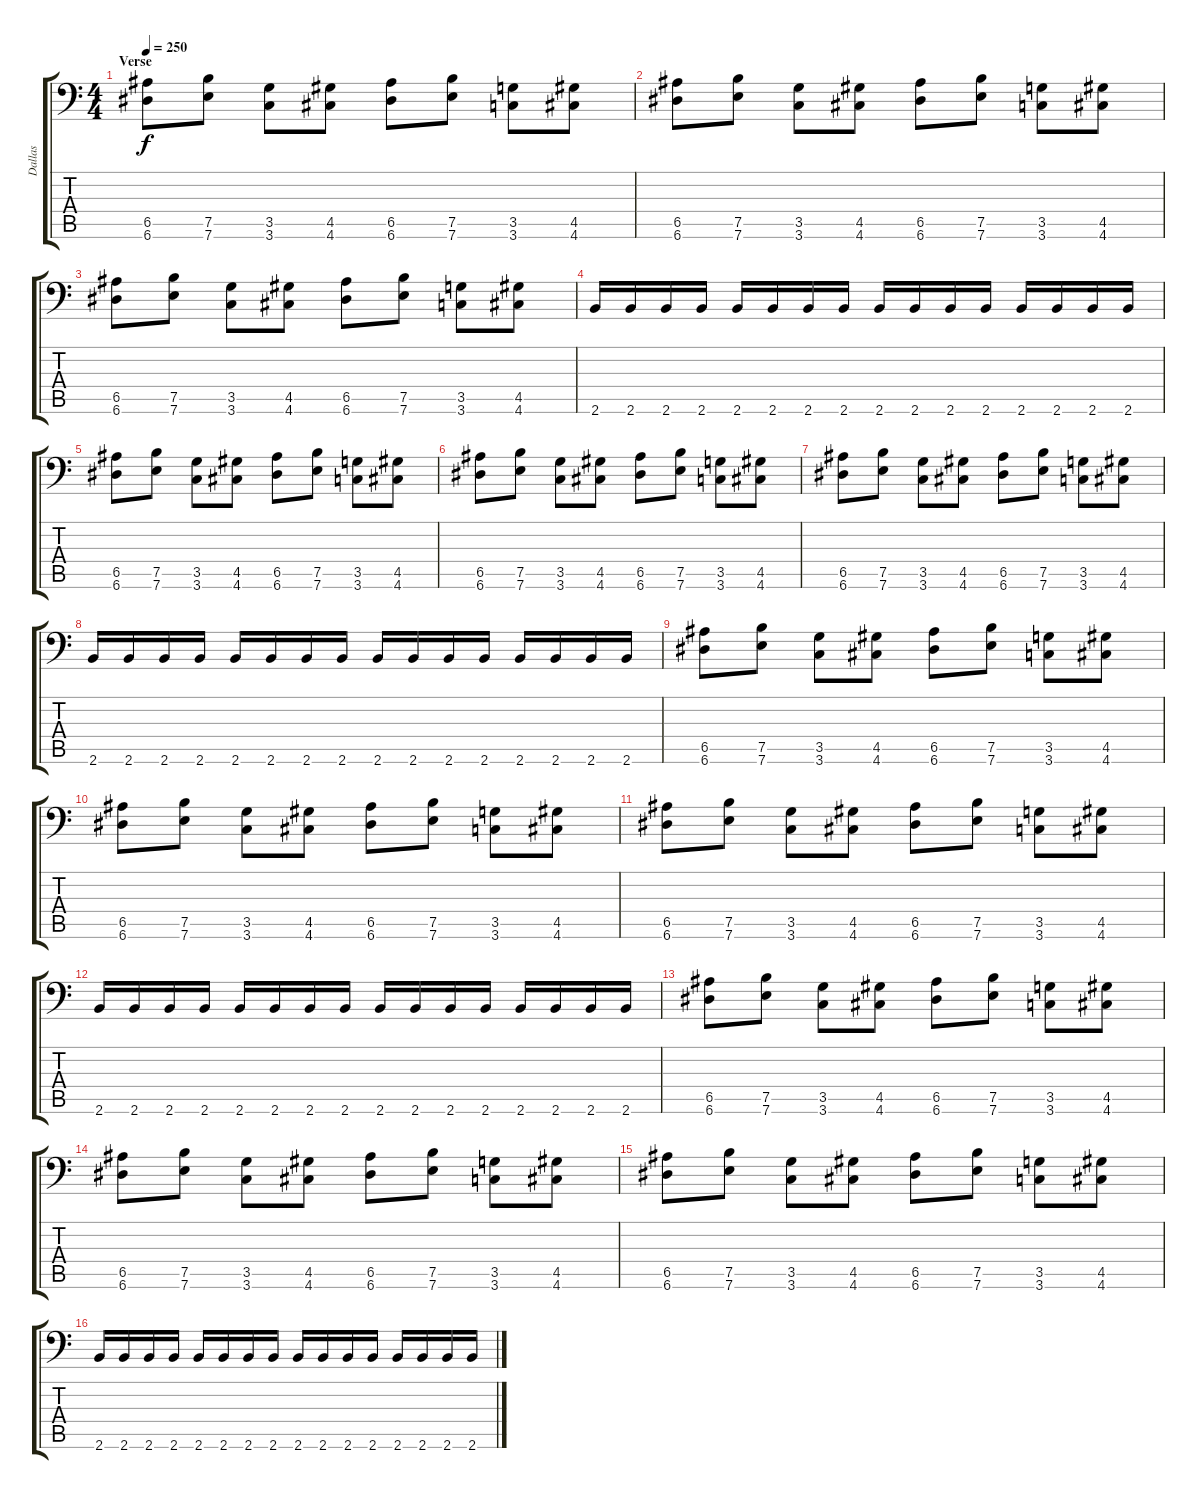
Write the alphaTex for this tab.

\track ("Dallas" "Dallas") {instrument overdrivenguitar}
\staff {score tabs}
\tuning (B3 Gb3 D3 A2 E2 A1) {hide}
\ts (4 4)
\section ("" "Verse")
\tempo 250
\clef f4
\ks c
(6.5 6.6).8{dy f} (7.5 7.6).8 (3.5 3.6).8 (4.5 4.6).8 (6.5 6.6).8 (7.5 7.6).8 (3.5 3.6).8 (4.5 4.6).8 |
(6.5 6.6).8 (7.5 7.6).8 (3.5 3.6).8 (4.5 4.6).8 (6.5 6.6).8 (7.5 7.6).8 (3.5 3.6).8 (4.5 4.6).8 |
(6.5 6.6).8 (7.5 7.6).8 (3.5 3.6).8 (4.5 4.6).8 (6.5 6.6).8 (7.5 7.6).8 (3.5 3.6).8 (4.5 4.6).8 |
2.6.16 2.6.16 2.6.16 2.6.16 2.6.16 2.6.16 2.6.16 2.6.16 2.6.16 2.6.16 2.6.16 2.6.16 2.6.16 2.6.16 2.6.16 2.6.16 |
(6.5 6.6).8 (7.5 7.6).8 (3.5 3.6).8 (4.5 4.6).8 (6.5 6.6).8 (7.5 7.6).8 (3.5 3.6).8 (4.5 4.6).8 |
(6.5 6.6).8 (7.5 7.6).8 (3.5 3.6).8 (4.5 4.6).8 (6.5 6.6).8 (7.5 7.6).8 (3.5 3.6).8 (4.5 4.6).8 |
(6.5 6.6).8 (7.5 7.6).8 (3.5 3.6).8 (4.5 4.6).8 (6.5 6.6).8 (7.5 7.6).8 (3.5 3.6).8 (4.5 4.6).8 |
2.6.16 2.6.16 2.6.16 2.6.16 2.6.16 2.6.16 2.6.16 2.6.16 2.6.16 2.6.16 2.6.16 2.6.16 2.6.16 2.6.16 2.6.16 2.6.16 |
(6.5 6.6).8 (7.5 7.6).8 (3.5 3.6).8 (4.5 4.6).8 (6.5 6.6).8 (7.5 7.6).8 (3.5 3.6).8 (4.5 4.6).8 |
(6.5 6.6).8 (7.5 7.6).8 (3.5 3.6).8 (4.5 4.6).8 (6.5 6.6).8 (7.5 7.6).8 (3.5 3.6).8 (4.5 4.6).8 |
(6.5 6.6).8 (7.5 7.6).8 (3.5 3.6).8 (4.5 4.6).8 (6.5 6.6).8 (7.5 7.6).8 (3.5 3.6).8 (4.5 4.6).8 |
2.6.16 2.6.16 2.6.16 2.6.16 2.6.16 2.6.16 2.6.16 2.6.16 2.6.16 2.6.16 2.6.16 2.6.16 2.6.16 2.6.16 2.6.16 2.6.16 |
(6.5 6.6).8 (7.5 7.6).8 (3.5 3.6).8 (4.5 4.6).8 (6.5 6.6).8 (7.5 7.6).8 (3.5 3.6).8 (4.5 4.6).8 |
(6.5 6.6).8 (7.5 7.6).8 (3.5 3.6).8 (4.5 4.6).8 (6.5 6.6).8 (7.5 7.6).8 (3.5 3.6).8 (4.5 4.6).8 |
(6.5 6.6).8 (7.5 7.6).8 (3.5 3.6).8 (4.5 4.6).8 (6.5 6.6).8 (7.5 7.6).8 (3.5 3.6).8 (4.5 4.6).8 |
2.6.16 2.6.16 2.6.16 2.6.16 2.6.16 2.6.16 2.6.16 2.6.16 2.6.16 2.6.16 2.6.16 2.6.16 2.6.16 2.6.16 2.6.16 2.6.16
